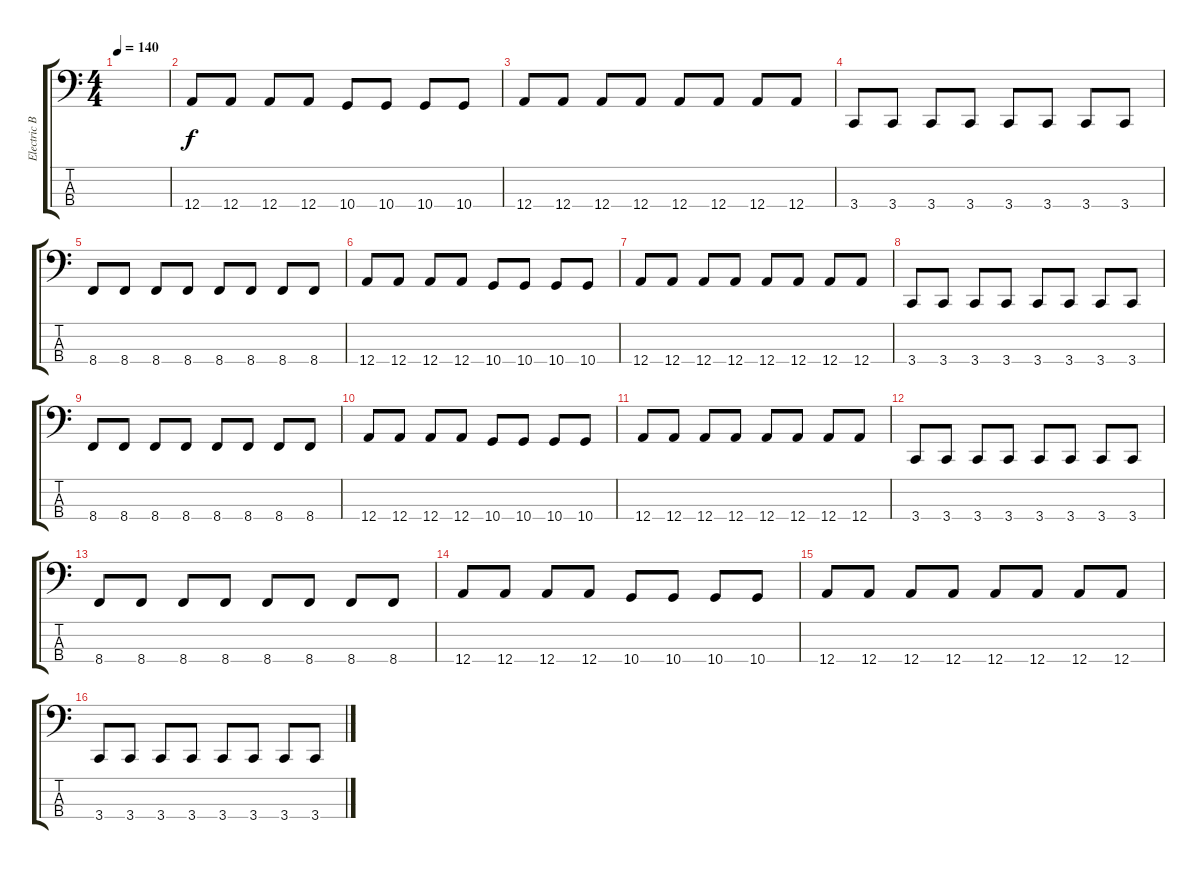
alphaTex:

\track ("Electric Bass" "Electric B") {instrument electricbassfinger}
\staff {score tabs}
\tuning (D2 A1 E1 A0) {hide}
\ts (4 4)
\tempo 140
\clef f4
\ks c
|
12.4.8 12.4.8 12.4.8 12.4.8 10.4.8 10.4.8 10.4.8 10.4.8 |
12.4.8 12.4.8 12.4.8 12.4.8 12.4.8 12.4.8 12.4.8 12.4.8 |
3.4.8 3.4.8 3.4.8 3.4.8 3.4.8 3.4.8 3.4.8 3.4.8 |
8.4.8 8.4.8 8.4.8 8.4.8 8.4.8 8.4.8 8.4.8 8.4.8 |
12.4.8 12.4.8 12.4.8 12.4.8 10.4.8 10.4.8 10.4.8 10.4.8 |
12.4.8 12.4.8 12.4.8 12.4.8 12.4.8 12.4.8 12.4.8 12.4.8 |
3.4.8 3.4.8 3.4.8 3.4.8 3.4.8 3.4.8 3.4.8 3.4.8 |
8.4.8 8.4.8 8.4.8 8.4.8 8.4.8 8.4.8 8.4.8 8.4.8 |
12.4.8 12.4.8 12.4.8 12.4.8 10.4.8 10.4.8 10.4.8 10.4.8 |
12.4.8 12.4.8 12.4.8 12.4.8 12.4.8 12.4.8 12.4.8 12.4.8 |
3.4.8 3.4.8 3.4.8 3.4.8 3.4.8 3.4.8 3.4.8 3.4.8 |
8.4.8 8.4.8 8.4.8 8.4.8 8.4.8 8.4.8 8.4.8 8.4.8 |
12.4.8 12.4.8 12.4.8 12.4.8 10.4.8 10.4.8 10.4.8 10.4.8 |
12.4.8 12.4.8 12.4.8 12.4.8 12.4.8 12.4.8 12.4.8 12.4.8 |
3.4.8 3.4.8 3.4.8 3.4.8 3.4.8 3.4.8 3.4.8 3.4.8
